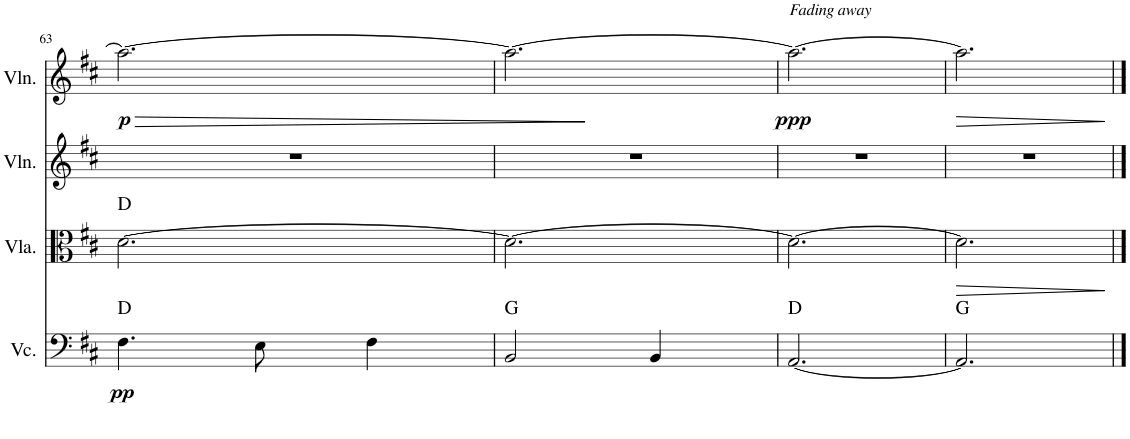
**kern	**dynam	**harte	**kern	**dynam	**harte	**kern	**kern	**dynam
*part4	*part4	*part4	*part3	*part3	*part3	*part2	*part1	*part1
*staff4	*staff4	*	*staff3	*staff3	*	*staff2	*staff1	*staff1
*I"Violoncello	*	*	*I"Viola	*	*	*I"Violin	*I"Violin	*
*I'Vc.	*	*	*I'Vla.	*	*	*I'Vln.	*I'Vln.	*
!!LO:PB:g=z
*clefF4	*	*	*clefC3	*	*	*clefG2	*clefG2	*
*k[f#c#]	*	*	*k[f#c#]	*	*	*k[f#c#]	*k[f#c#]	*
*M3/4	*	*	*M3/4	*	*	*M3/4	*M3/4	*
=63	=63	=63	=63	=63	=63	=63	=63	=63
!	!LO:DY:b	!	!	!	!	!	!	!LO:HP:b
!	!	!	!	!	!	!	!	!LO:DY:n=1:b
4.F#\	pp	D:maj	[2.d\	.	D:maj	2.r	2.aa\_	> p
8E\	.	.	.	.	.	.	.	.
4F#\	.	.	.	.	.	.	.	.
.	.	.	.	.	.	.	.	]
=64	=64	=64	=64	=64	=64	=64	=64	=64
2BB/	.	G:maj	2.d\_	.	.	2.r	2.aa\_	.
4BB/	.	.	.	.	.	.	.	.
=65	=65	=65	=65	=65	=65	=65	=65	=65
!	!	!	!	!	!	!	!LO:TX:a:i:t=Fading away	!
!	!	!	!	!	!	!	!	!LO:DY:b
[2.AA/	.	D:maj	2.d\_	.	.	2.r	2.aa\_	ppp
=66	=66	=66	=66	=66	=66	=66	=66	=66
!	!	!	!	!LO:HP:b	!	!	!	!LO:HP:b
2.AA/]	.	G:maj	2.d\]	>	.	2.r	2.aa\]	>
.	.	.	.	]	.	.	.	]
==	==	==	==	==	==	==	==	==
*-	*-	*-	*-	*-	*-	*-	*-	*-
